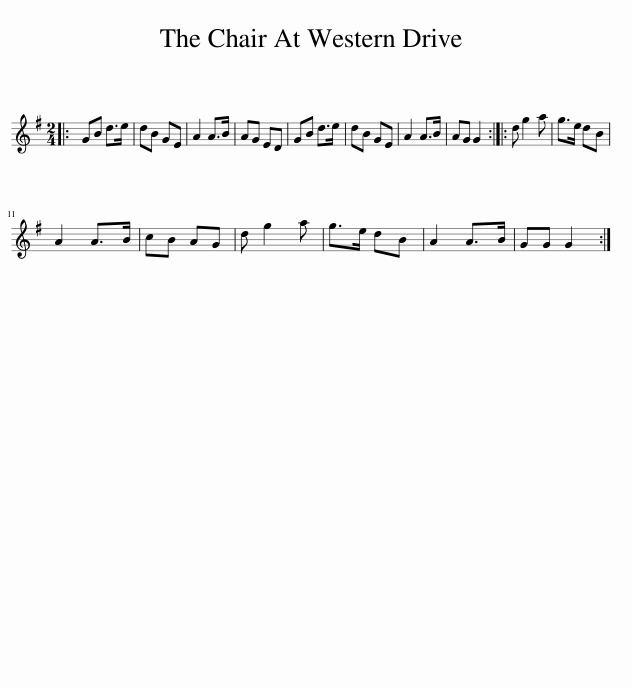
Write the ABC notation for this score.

X:1
L:1/8
M:2/4
I:linebreak $
K:G
V:1 treble
V:1
|: GB d>e | dB GE | A2 A>B | AG ED | GB d>e | %5
 dB GE | A2 A>B | AG G2 :: d g2 a | g>e dB |$ %10
 A2 A>B | cB AG | d g2 a | g>e dB | A2 A>B | %15
 GG G2 :| %16
